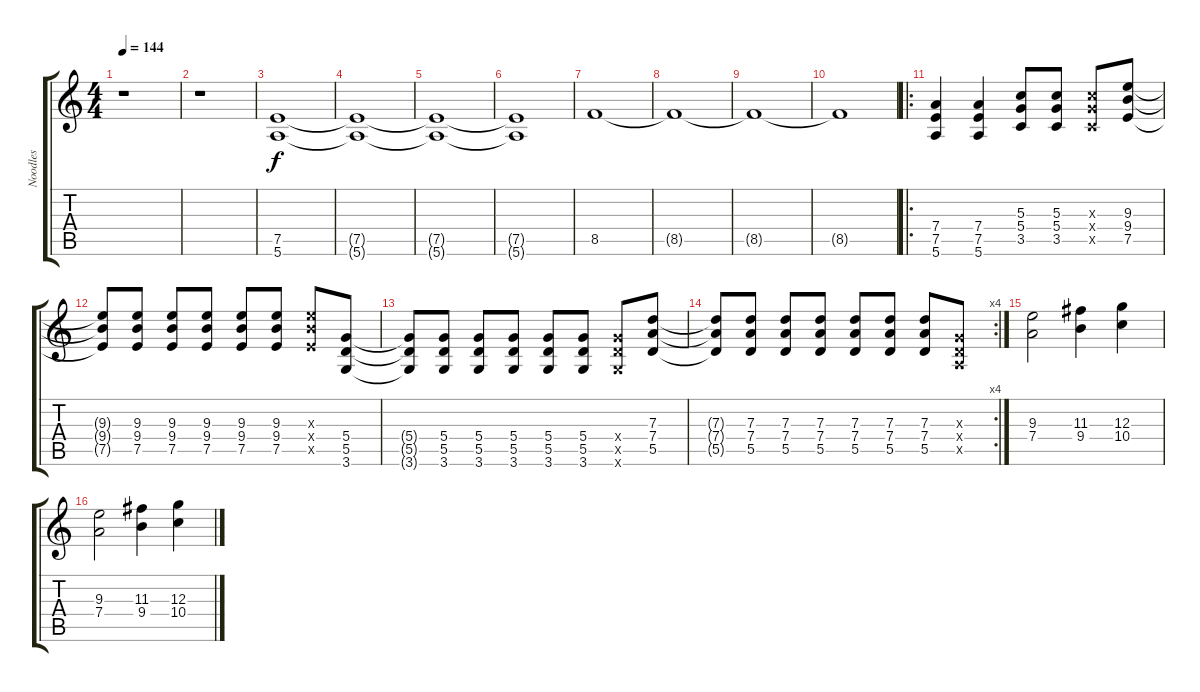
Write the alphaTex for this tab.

\track ("Noodles" "Noodles") {instrument distortionguitar}
\staff {score tabs}
\tuning (E4 B3 G3 D3 A2 E2) {hide}
\ts (4 4)
\tempo 144
\clef g2
\ks c
r.1{dy f} |
r.1 |
(7.5 5.6).1{volume 16} |
(7.5{t} 5.6{t}).1 |
(7.5{t} 5.6{t}).1 |
(7.5{t} 5.6{t}).1 |
8.5.1 |
8.5{t}.1 |
8.5{t}.1 |
8.5{t}.1 |
\ro
(7.4 7.5 5.6).4 (7.4 7.5 5.6).4 (5.3 5.4 3.5).8 (5.3 5.4 3.5).8 (5.3{x} 5.4{x} 3.5{x}).8 (9.3 9.4 7.5).8 |
(9.3{t} 9.4{t} 7.5{t}).8 (9.3 9.4 7.5).8 (9.3 9.4 7.5).8 (9.3 9.4 7.5).8 (9.3 9.4 7.5).8 (9.3 9.4 7.5).8 (9.3{x} 9.4{x} 7.5{x}).8 (5.4 5.5 3.6).8 |
(5.4{t} 5.5{t} 3.6{t}).8 (5.4 5.5 3.6).8 (5.4 5.5 3.6).8 (5.4 5.5 3.6).8 (5.4 5.5 3.6).8 (5.4 5.5 3.6).8 (5.4{x} 5.5{x} 3.6{x}).8 (7.3 7.4 5.5).8 |
\rc 4
(7.3{t} 7.4{t} 5.5{t}).8 (7.3 7.4 5.5).8 (7.3 7.4 5.5).8 (7.3 7.4 5.5).8 (7.3 7.4 5.5).8 (7.3 7.4 5.5).8 (7.3 7.4 5.5).8 (0.3{x} 0.4{x} 0.5{x}).8 |
(9.3 7.4).2 (11.3 9.4).4 (12.3 10.4).4 |
(9.3 7.4).2 (11.3 9.4).4 (12.3 10.4).4
